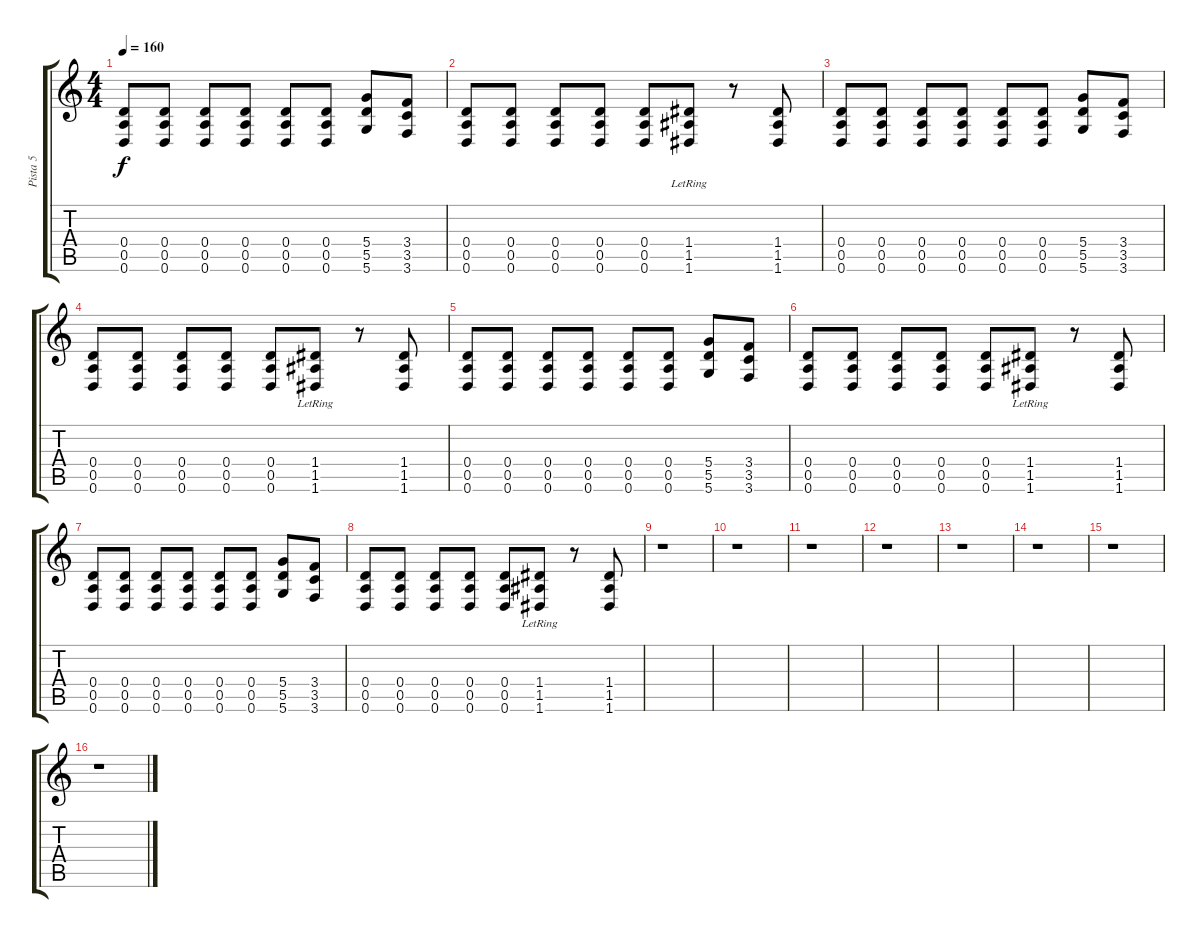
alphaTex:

\track ("Pista 5" "Pista 5") {instrument distortionguitar}
\staff {score tabs}
\tuning (E4 B3 G3 D3 A2 D2) {hide}
\ts (4 4)
\tempo 160
\clef g2
\ks c
(0.4 0.5 0.6).8{dy f} (0.4 0.5 0.6).8 (0.4 0.5 0.6).8 (0.4 0.5 0.6).8 (0.4 0.5 0.6).8 (0.4 0.5 0.6).8 (5.4 5.5 5.6).8 (3.4 3.5 3.6).8 |
(0.4 0.5 0.6).8 (0.4 0.5 0.6).8 (0.4 0.5 0.6).8 (0.4 0.5 0.6).8 (0.4 0.5 0.6).8 (1.4{lr} 1.5{lr} 1.6{lr}).8 r.8 (1.4 1.5 1.6).8 |
(0.4 0.5 0.6).8 (0.4 0.5 0.6).8 (0.4 0.5 0.6).8 (0.4 0.5 0.6).8 (0.4 0.5 0.6).8 (0.4 0.5 0.6).8 (5.4 5.5 5.6).8 (3.4 3.5 3.6).8 |
(0.4 0.5 0.6).8 (0.4 0.5 0.6).8 (0.4 0.5 0.6).8 (0.4 0.5 0.6).8 (0.4 0.5 0.6).8 (1.4{lr} 1.5{lr} 1.6{lr}).8 r.8 (1.4 1.5 1.6).8 |
(0.4 0.5 0.6).8 (0.4 0.5 0.6).8 (0.4 0.5 0.6).8 (0.4 0.5 0.6).8 (0.4 0.5 0.6).8 (0.4 0.5 0.6).8 (5.4 5.5 5.6).8 (3.4 3.5 3.6).8 |
(0.4 0.5 0.6).8 (0.4 0.5 0.6).8 (0.4 0.5 0.6).8 (0.4 0.5 0.6).8 (0.4 0.5 0.6).8 (1.4{lr} 1.5{lr} 1.6{lr}).8 r.8 (1.4 1.5 1.6).8 |
(0.4 0.5 0.6).8 (0.4 0.5 0.6).8 (0.4 0.5 0.6).8 (0.4 0.5 0.6).8 (0.4 0.5 0.6).8 (0.4 0.5 0.6).8 (5.4 5.5 5.6).8 (3.4 3.5 3.6).8 |
(0.4 0.5 0.6).8 (0.4 0.5 0.6).8 (0.4 0.5 0.6).8 (0.4 0.5 0.6).8 (0.4 0.5 0.6).8 (1.4{lr} 1.5{lr} 1.6{lr}).8 r.8 (1.4 1.5 1.6).8 |
r.1 |
r.1 |
r.1 |
r.1 |
r.1 |
r.1 |
r.1 |
r.1
